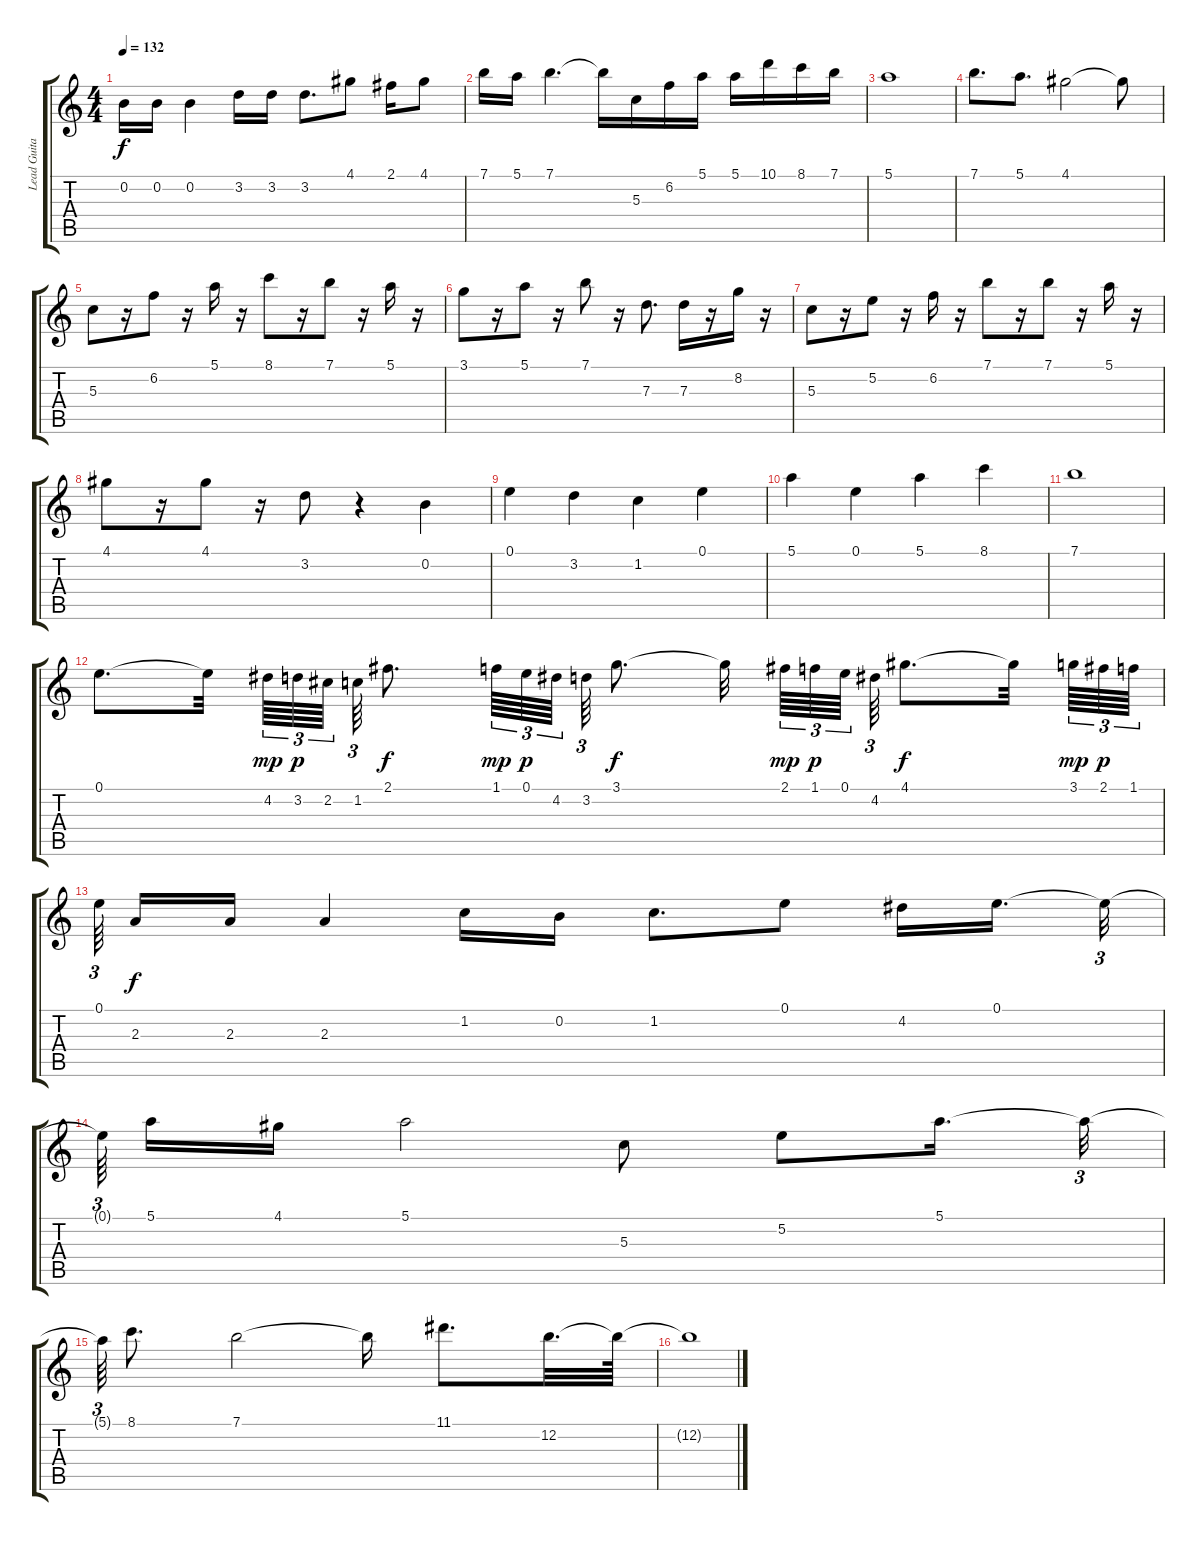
\track ("Lead Guitar 2" "Lead Guita") {instrument distortionguitar}
\staff {score tabs}
\tuning (E4 B3 G3 D3 A2 E2) {hide}
\ts (4 4)
\tempo 132
\clef g2
\ks c
0.2.16{dy f} 0.2.16 0.2.4 3.2.16 3.2.16 3.2.8{d} 4.1.8 2.1.16 4.1.8 |
7.1.16 5.1.16 7.1.4{d} 7.1{t}.16 5.3.16 6.2.16 5.1.16 5.1.16 10.1.16 8.1.16 7.1.16 |
5.1.1 |
7.1.8{d} 5.1.8{d} 4.1.2 4.1{t}.8 |
5.3.8 r.16 6.2.8 r.16 5.1.16 r.16 8.1.8 r.16 7.1.8 r.16 5.1.16 r.16 |
3.1.8 r.16 5.1.8 r.16 7.1.8 r.16 7.3.8{d} 7.3.16 r.16 8.2.16 r.16 |
5.3.8 r.16 5.2.8 r.16 6.2.16 r.16 7.1.8 r.16 7.1.8 r.16 5.1.16 r.16 |
4.1.8 r.16 4.1.8 r.16 3.2.8 r.4 0.2.4 |
0.1.4 3.2.4 1.2.4 0.1.4 |
5.1.4 0.1.4 5.1.4 8.1.4 |
7.1.1 |
0.1.8{d} 0.1{t}.32{beam splitsecondary} 4.2.64{tu (3 2) dy mp} 3.2.64{tu (3 2) dy p} 2.2.64{tu (3 2)} 1.2.64{tu (3 2)} 2.1.8{d dy f} 1.1.64{tu (3 2) dy mp} 0.1.64{tu (3 2) dy p} 4.2.64{tu (3 2) beam splitsecondary} 3.2.64{tu (3 2)} 3.1.8{d dy f} 3.1{t}.32{beam splitsecondary} 2.1.64{tu (3 2) dy mp} 1.1.64{tu (3 2) dy p} 0.1.64{tu (3 2) beam splitsecondary} 4.2.64{tu (3 2)} 4.1.8{d dy f} 4.1{t}.32{beam splitsecondary} 3.1.64{tu (3 2) dy mp} 2.1.64{tu (3 2) dy p} 1.1.64{tu (3 2)} |
0.1.64{tu (3 2) beam splitsecondary} 2.3.16{dy f} 2.3.16 2.3.4 1.2.16 0.2.16 1.2.8{d} 0.1.8 4.2.16 0.1.16{d beam splitsecondary} 0.1{t}.32{tu (3 2)} |
0.1{t}.64{tu (3 2) beam splitsecondary} 5.1.16 4.1.16 5.1.2 5.3.8 5.2.8 5.1.16{d} 5.1{t}.32{tu (3 2)} |
5.1{t}.64{tu (3 2)} 8.1.8{d} 7.1.2 7.1{t}.16 11.1.8{d} 12.2.32{d} 12.2{t}.64 |
12.2{t}.1
